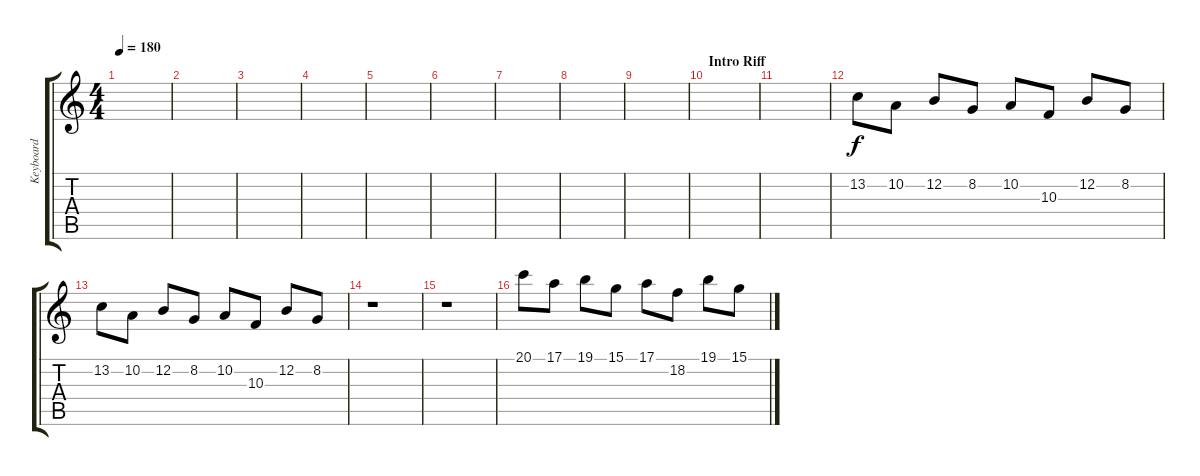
\track ("Keyboard" "Keyboard") {instrument stringensemble1}
\staff {score tabs}
\tuning (E4 B3 G3 D3 A2 E2) {hide}
\ts (4 4)
\tempo 180
\clef g2
\ks c
|
|
|
|
|
|
|
|
|
\section ("" "Intro Riff")
|
|
13.2.8{volume 12 instrument harpsichord} 10.2.8 12.2.8 8.2.8 10.2.8 10.3.8 12.2.8 8.2.8 |
13.2.8 10.2.8 12.2.8 8.2.8 10.2.8 10.3.8 12.2.8 8.2.8 |
r.1 |
r.1 |
20.1.8{instrument harpsichord} 17.1.8 19.1.8 15.1.8 17.1.8 18.2.8 19.1.8 15.1.8
